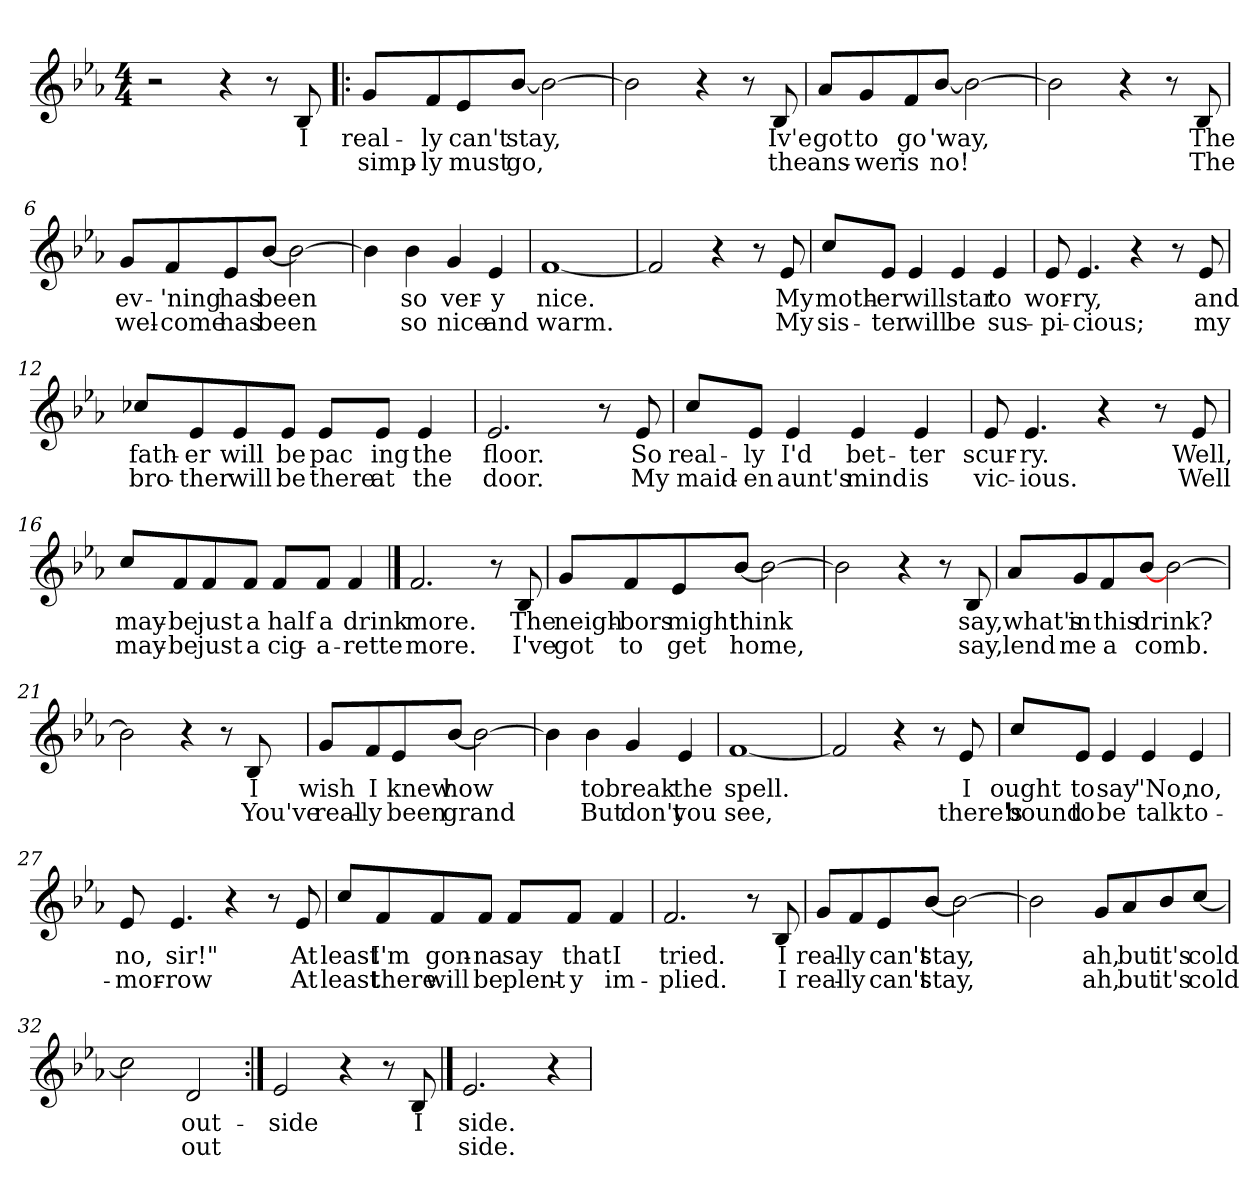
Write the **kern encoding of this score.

**kern	**text	**text
*part1	*part1	*part1
*staff1	*staff1	*staff1
*clefG2	*	*
*k[b-e-a-]	*	*
*E-:	*	*
*M4/4	*	*
=1	=1	=1
2r	.	.
4r	.	.
8r	.	.
8B-/	I	.
=2!|:	=2!|:	=2!|:
8g/L	real-	simp-
8f/	ly	ly
8e-/	can't	must
[8b-/J	stay,	go,
2b-\_	.	.
=3	=3	=3
2b-\]	.	.
4r	.	.
8r	.	.
8B-/	Iv'e	the
=4	=4	=4
8a-/L	got	ans-
8g/	to	wer
8f/	go	is
[8b-/J	'way,	no!
2b-\_	.	.
=5	=5	=5
2b-\]	.	.
4r	.	.
8r	.	.
8B-/	The	The
!!LO:LB:g=z
=6	=6	=6
8g/L	ev-	wel-
8f/	'ning	come
8e-/	has	has
[8b-/J	-been	been
2b-\_	.	.
=7	=7	=7
4b-\]	.	.
4b-\	so	so
4g/	ver-	-nice
4e-/	y	and
=8	=8	=8
[1f	nice.	warm.
=9	=9	=9
2f/]	.	.
4r	.	.
8r	.	.
8e-/	My	My
=10	=10	=10
8cc/L	moth-	sis-
8e-/J	er	ter
4e-/	will	will
4e-/	star	be
4e-/	to	sus-
!!LO:LB:g=z
=11	=11	=11
8e-/	wor-	pi-
4.e-/	ry,	cious;
4r	.	.
8r	.	.
8e-/	-and	my
=12	=12	=12
8cc-X/L	fath-	bro-
8e-/	er	ther
8e-/	will	will
8e-/J	be	be
8e-/L	-pac	there
8e-/J	ing	at
4e-/	the	the
=13	=13	=13
2.e-/	floor.	door.
8r	.	.
8e-/	So	My
=14	=14	=14
8cc/L	real-	maid-
8e-/J	ly	en
4e-/	I'd	aunt's
4e-/	bet-	mind
4e-/	ter	is
!!LO:LB:g=z
=15	=15	=15
8e-/	scur-	vic-
4.e-/	ry.	ious.
4r	.	.
8r	.	.
8e-/	Well,	Well
=16	=16	=16
8cc/L	may-	may-
8f/	be	be
8f/	just	just
8f/J	a	a
8f/L	half	cig-
8f/J	a	a-
4f/	drink	rette
==17	==17	==17
2.f/	more.	more.
8r	.	.
8B-/	The	I've
=18	=18	=18
8g/L	neigh-	got
8f/	bors	to
8e-/	might	get
[8b-/J	think	home,
2b-\_	.	.
!!LO:LB:g=z
=19	=19	=19
2b-\]	.	.
4r	.	.
8r	.	.
8B-/	say,	say,
=20	=20	=20
8a-/L	what's	lend
8g/	in	me
8f/	this	a
[8b-/J	drink?	comb.
[2b-\	.	.
=21	=21	=21
2b-\]	.	.
4r	.	.
8r	.	.
8B-/	I	You've
=22	=22	=22
8g/L	wish	real-
8f/	I	ly
8e-/	knew	been
[8b-/J	how	grand
2b-\_	.	.
=23	=23	=23
4b-\]	.	.
4b-\	to	But
4g/	break	don't
4e-/	the	you
=24	=24	=24
[1f	spell.	see,
!!LO:LB:g=z
=25	=25	=25
2f/]	.	.
4r	.	.
8r	.	.
8e-/	I	there's
=26	=26	=26
8cc/L	ought	bound
8e-/J	to	to
4e-/	say	be
4e-/	"No,	talk
4e-/	no,	to-
=27	=27	=27
8e-/	no,	mor-
4.e-/	sir!"	row
4r	.	.
8r	.	.
8e-/	At	At
=28	=28	=28
8cc/L	least	least
8f/	I'm	there
8f/	gon-	will
8f/J	na	be
8f/L	say	plent-
8f/J	that	y
4f/	I	im-
!!LO:LB:g=z
=29	=29	=29
2.f/	tried.	plied.
8r	.	.
8B-/	I	I
=30	=30	=30
8g/L	real-	real-
8f/	ly	ly
8e-/	can't	can't
[8b-/J	stay,	stay,
2b-\_	.	.
=31	=31	=31
2b-\]	.	.
8g/L	ah,	ah,
8a-/	but	but
8b-/	it's	it's
[8cc/J	cold	cold
=32	=32	=32
2cc\]	.	.
2d/	out-	-out
=33:|!	=33:|!	=33:|!
2e-/	side	.
4r	.	.
8r	.	.
8B-/	I	.
==34	==34	==34
2.e-/	side.	side.
4r	.	.
=	=	=
*-	*-	*-
